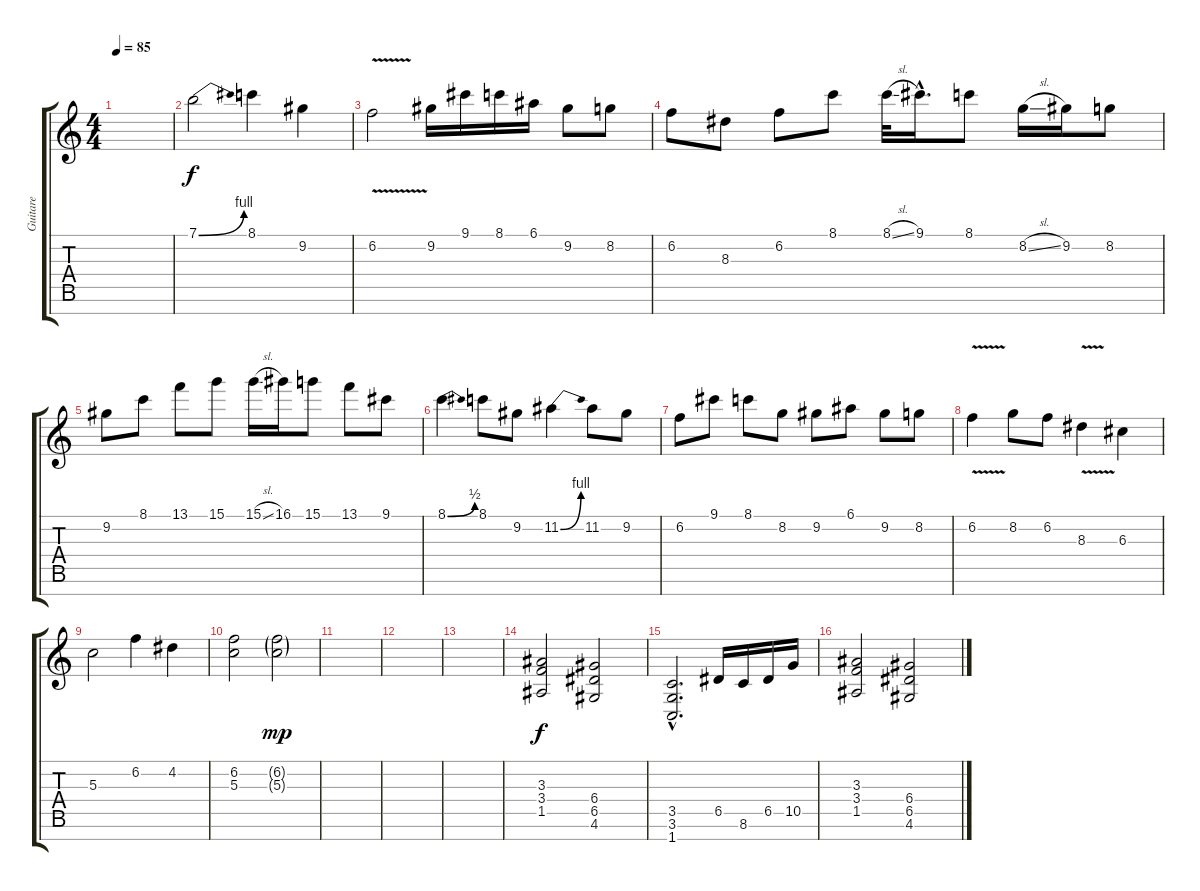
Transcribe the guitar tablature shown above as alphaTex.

\track ("Guitare" "Guitare") {instrument distortionguitar}
\staff {score tabs}
\tuning (E4 B3 G3 D3 A2 E2 B1) {hide}
\ts (4 4)
\tempo 85
\clef g2
\ks c
|
7.1{be (bend 0 0 60 4)}.2 8.1.4 9.2.4 |
6.2{v}.2 9.2.16 9.1.16 8.1.16 6.1.16 9.2.8 8.2.8 |
6.2.8 8.3.8 6.2.8 8.1.8 8.1{sl}.32 9.1{hac}.16{d} 8.1.8 8.2{sl}.16 9.2.16 8.2.8 |
9.2.8 8.1.8 13.1.8 15.1.8 15.1{sl}.16 16.1.16 15.1.8 13.1.8 9.1.8 |
8.1{be (bend 0 0 60 2)}.4 8.1.8 9.2.8 11.2{be (bend 0 0 60 4)}.4 11.2.8 9.2.8 |
6.2.8 9.1.8 8.1.8 8.2.8 9.2.8 6.1.8 9.2.8 8.2.8 |
6.2{v}.4 8.2.8 6.2.8 8.3{v}.4 6.3.4 |
5.3.2 6.2.4 4.2.4 |
(6.2 5.3).2 (6.2{g} 5.3{g}).2{dy mp} |
|
|
|
(3.3 3.4 1.5).2{dy f} (6.4 6.5 4.6).2 |
(3.5{hac} 3.6{hac} 1.7{hac}).2{d} 6.5.16 8.6.16 6.5.16 10.5.16 |
(3.3 3.4 1.5).2 (6.4 6.5 4.6).2
